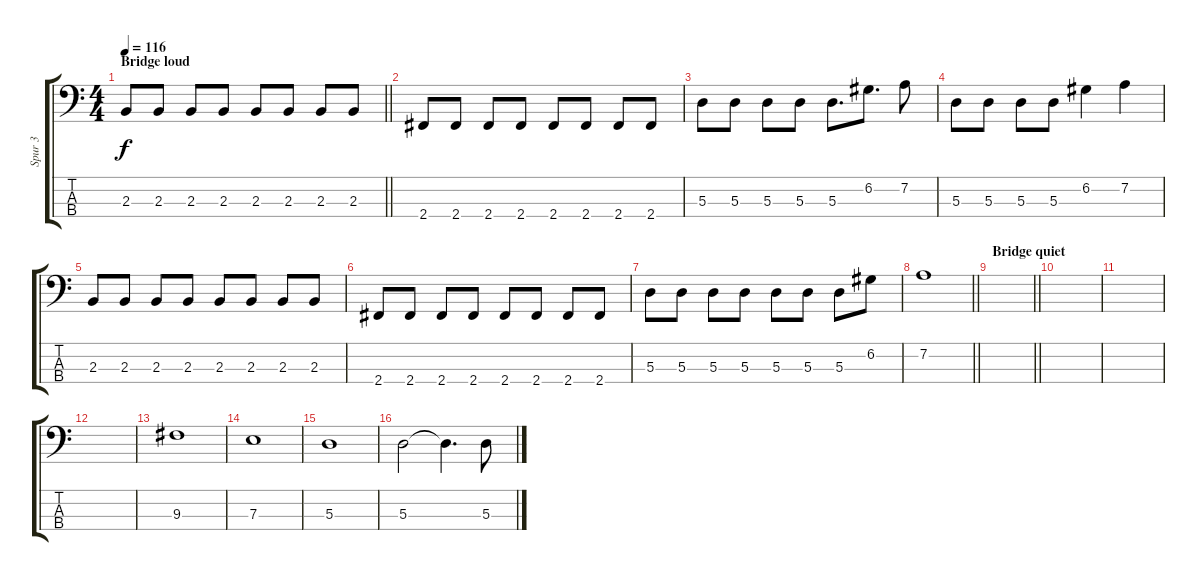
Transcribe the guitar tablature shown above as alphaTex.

\track ("Spur 3" "Spur 3") {instrument electricbassfinger}
\staff {score tabs}
\tuning (G2 D2 A1 E1) {hide}
\ts (4 4)
\section ("" "Bridge loud")
\tempo 116
\clef f4
\barLineRight lightlight
\ks c
2.3.8{dy f} 2.3.8 2.3.8 2.3.8 2.3.8 2.3.8 2.3.8 2.3.8 |
2.4.8 2.4.8 2.4.8 2.4.8 2.4.8 2.4.8 2.4.8 2.4.8 |
5.3.8 5.3.8 5.3.8 5.3.8 5.3.8{d} 6.2.8{d} 7.2.8 |
5.3.8 5.3.8 5.3.8 5.3.8 6.2.4 7.2.4 |
2.3.8 2.3.8 2.3.8 2.3.8 2.3.8 2.3.8 2.3.8 2.3.8 |
2.4.8 2.4.8 2.4.8 2.4.8 2.4.8 2.4.8 2.4.8 2.4.8 |
5.3.8 5.3.8 5.3.8 5.3.8 5.3.8 5.3.8 5.3.8 6.2.8 |
\barLineRight lightlight
7.2.1 |
\section ("" "Bridge quiet")
\barLineRight lightlight
|
|
|
|
9.3.1 |
7.3.1 |
5.3.1 |
5.3.2 5.3{t}.4{d} 5.3{sl}.8
